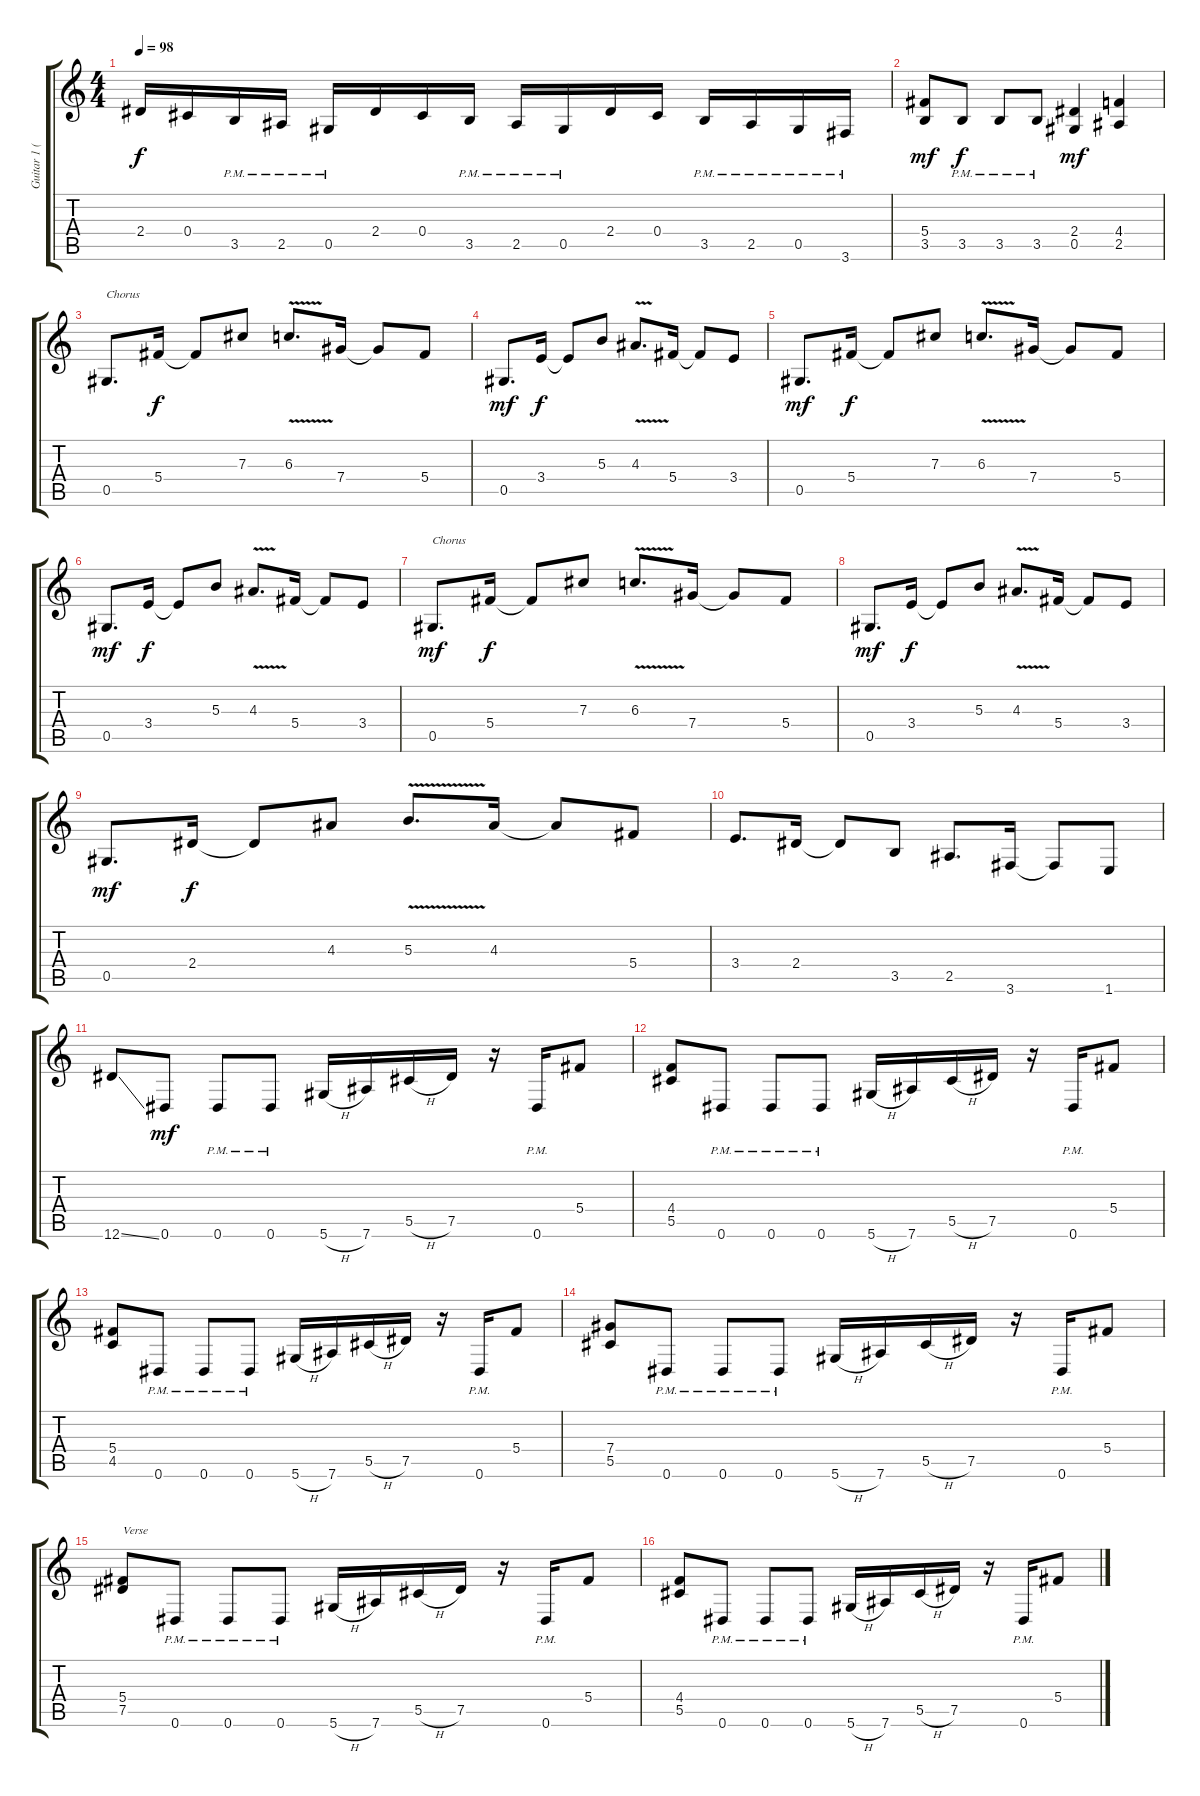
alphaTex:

\track ("Guitar 1 (Rhythm)" "Guitar 1 (") {instrument distortionguitar}
\staff {score tabs}
\tuning (Eb4 Bb3 Gb3 Db3 Ab2 Eb2) {hide}
\ts (4 4)
\tempo 98
\clef g2
\ks c
2.4.16{dy f} 0.4.16 3.5{pm}.16 2.5{pm}.16 0.5{pm}.16 2.4.16 0.4.16 3.5{pm}.16 2.5{pm}.16 0.5{pm}.16 2.4.16 0.4.16 3.5{pm}.16 2.5{pm}.16 0.5{pm}.16 3.6{pm}.16 |
(5.4 3.5).8{dy mf} 3.5{pm}.8{dy f} 3.5{pm}.8 3.5{pm}.8 (2.4 0.5).4{dy mf} (4.4 2.5).4 |
0.5.8{d txt "Chorus"} 5.4.16{dy f} 5.4{t}.8 7.3.8 6.3{v}.8{d} 7.4.16 7.4{t}.8 5.4.8 |
0.5.8{d dy mf} 3.4.16{dy f} 3.4{t}.8 5.3.8 4.3{v}.8{d} 5.4.16 5.4{t}.8 3.4.8 |
0.5.8{d dy mf} 5.4.16{dy f} 5.4{t}.8 7.3.8 6.3{v}.8{d} 7.4.16 7.4{t}.8 5.4.8 |
0.5.8{d dy mf} 3.4.16{dy f} 3.4{t}.8 5.3.8 4.3{v}.8{d} 5.4.16 5.4{t}.8 3.4.8 |
0.5.8{d txt "Chorus" dy mf} 5.4.16{dy f} 5.4{t}.8 7.3.8 6.3{v}.8{d} 7.4.16 7.4{t}.8 5.4.8 |
0.5.8{d dy mf} 3.4.16{dy f} 3.4{t}.8 5.3.8 4.3{v}.8{d} 5.4.16 5.4{t}.8 3.4.8 |
0.5.8{d dy mf} 2.4.16{dy f} 2.4{t}.8 4.3.8 5.3{v}.8{d} 4.3.16 4.3{t}.8 5.4.8 |
3.4.8{d} 2.4.16 2.4{t}.8 3.5.8 2.5.8{d} 3.6.16 3.6{t}.8 1.6.8 |
12.6{ss}.8 0.6.8{dy mf} 0.6{pm}.8 0.6{pm}.8 5.6{h}.16 7.6.16 5.5{h}.16 7.5.16 r.16 0.6{pm}.16 5.4.8 |
(4.4 5.5).8 0.6{pm}.8 0.6{pm}.8 0.6{pm}.8 5.6{h}.16 7.6.16 5.5{h}.16 7.5.16 r.16 0.6{pm}.16 5.4.8 |
(5.4 4.5).8 0.6{pm}.8 0.6{pm}.8 0.6{pm}.8 5.6{h}.16 7.6.16 5.5{h}.16 7.5.16 r.16 0.6{pm}.16 5.4.8 |
(7.4 5.5).8 0.6{pm}.8 0.6{pm}.8 0.6{pm}.8 5.6{h}.16 7.6.16 5.5{h}.16 7.5.16 r.16 0.6{pm}.16 5.4.8 |
(5.4 7.5).8{txt "Verse"} 0.6{pm}.8 0.6{pm}.8 0.6{pm}.8 5.6{h}.16 7.6.16 5.5{h}.16 7.5.16 r.16 0.6{pm}.16 5.4.8 |
(4.4 5.5).8 0.6{pm}.8 0.6{pm}.8 0.6{pm}.8 5.6{h}.16 7.6.16 5.5{h}.16 7.5.16 r.16 0.6{pm}.16 5.4.8
